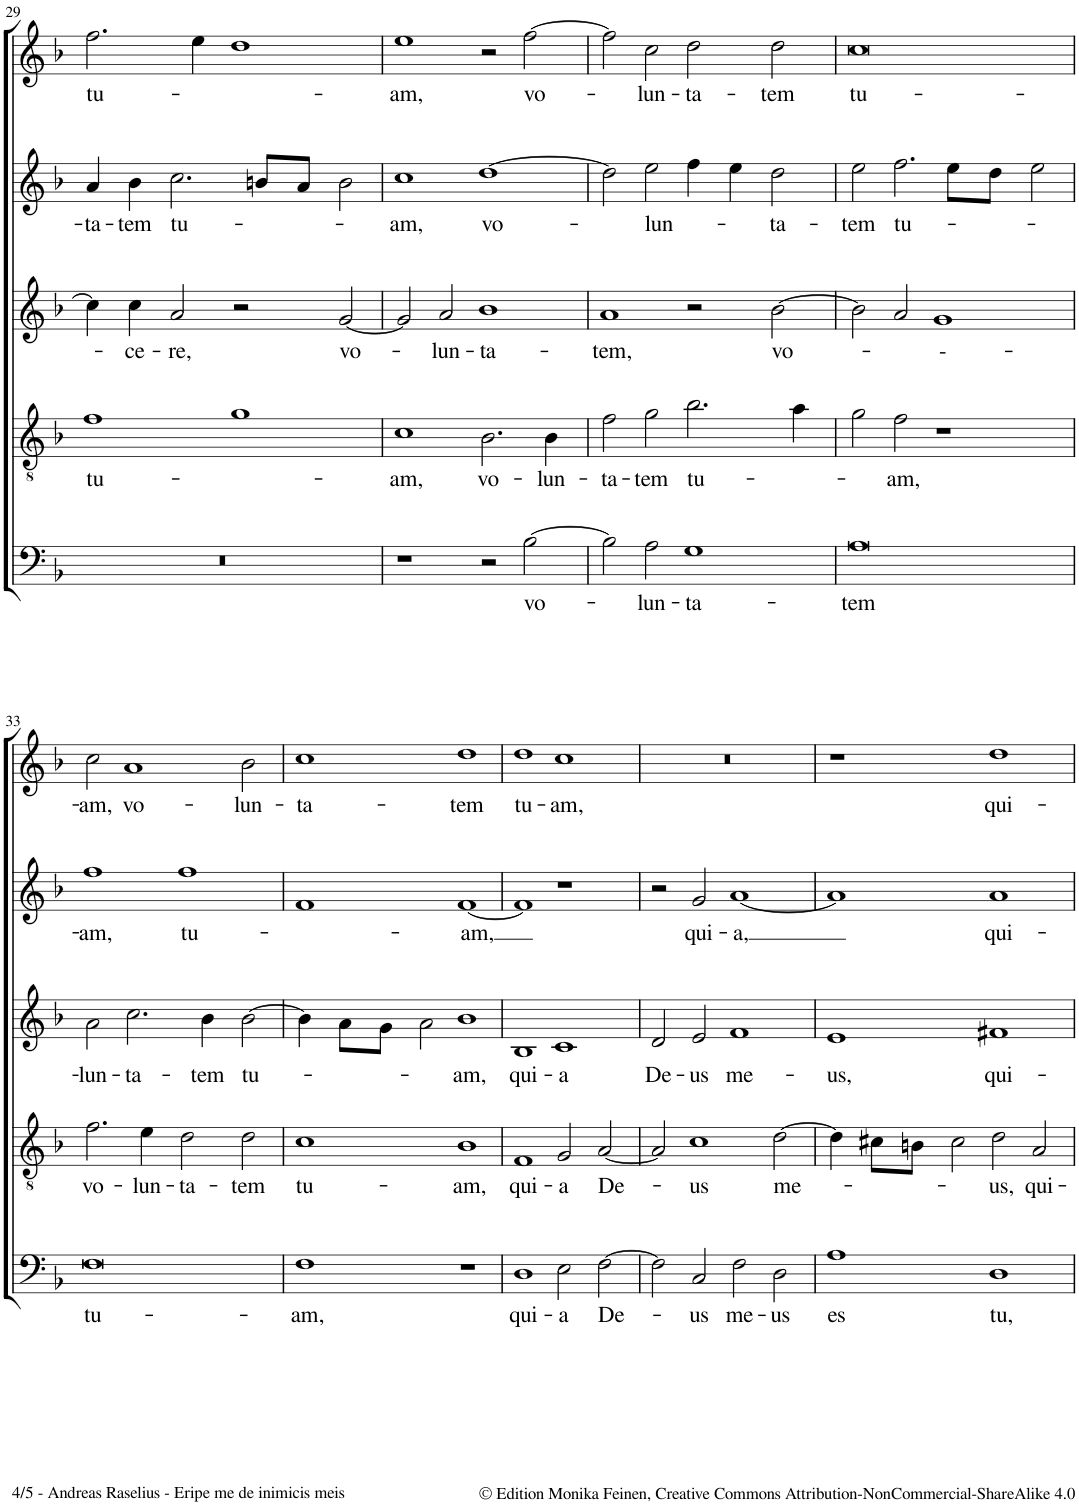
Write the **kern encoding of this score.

**kern	**text	**kern	**text	**kern	**text	**kern	**text	**kern	**text
*part5	*part5	*part4	*part4	*part3	*part3	*part2	*part2	*part1	*part1
*staff5	*staff5	*staff4	*staff4	*staff3	*staff3	*staff2	*staff2	*staff1	*staff1
*I"Bassus	*	*I"Tenor	*	*I"Altus	*	*I"Quintus	*	*I"Cantus	*
!!LO:PB:g=z
*clefF4	*	*clefGv2	*	*clefG2	*	*clefG2	*	*clefG2	*
*k[b-]	*	*k[b-]	*	*k[b-]	*	*k[b-]	*	*k[b-]	*
*M4/2	*	*M4/2	*	*M4/2	*	*M4/2	*	*M4/2	*
*met(c|)	*	*met(c|)	*	*met(c|)	*	*met(c|)	*	*met(c|)	*
=29	=29	=29	=29	=29	=29	=29	=29	=29	=29
!	!	!	!LO:LY:b	!	!	!	!LO:LY:b	!	!LO:LY:b
0r	.	1f	tu-	4cc\]	.	4a/	-ta-	2.ff\	tu-
!	!	!	!	!	!LO:LY:b	!	!LO:LY:b	!	!
.	.	.	.	4cc\	-ce-	4b-\	-tem	.	.
!	!	!	!	!	!LO:LY:b	!	!LO:LY:b	!	!
.	.	.	.	2a/	-re,	2.cc\	tu-	.	.
.	.	.	.	.	.	.	.	4ee\	.
.	.	1g	.	2r	.	.	.	1dd	.
.	.	.	.	.	.	8bn/L	.	.	.
.	.	.	.	.	.	8a/J	.	.	.
!	!	!	!	!	!LO:LY:b	!	!	!	!
.	.	.	.	[2g/	vo-	2b\	.	.	.
=30	=30	=30	=30	=30	=30	=30	=30	=30	=30
!	!	!	!LO:LY:b	!	!	!	!LO:LY:b	!	!LO:LY:b
1r	.	1c	-am,	2g/]	.	1cc	-am,	1ee	-am,
!	!	!	!	!	!LO:LY:b	!	!	!	!
.	.	.	.	2a/	-lun-	.	.	.	.
!	!	!	!LO:LY:b	!	!LO:LY:b	!	!LO:LY:b	!	!
2r	.	2.B-\	vo-	1b-	-ta-	[1dd	vo-	2r	.
!	!LO:LY:b	!	!	!	!	!	!	!	!LO:LY:b
[2B-\	vo-	.	.	.	.	.	.	[2ff\	vo-
!	!	!	!LO:LY:b	!	!	!	!	!	!
.	.	4B-\	-lun-	.	.	.	.	.	.
=31	=31	=31	=31	=31	=31	=31	=31	=31	=31
!	!	!	!LO:LY:b	!	!LO:LY:b	!	!	!	!
2B-\]	.	2f\	-ta-	1a	-tem,	2dd\]	.	2ff\]	.
!	!LO:LY:b	!	!LO:LY:b	!	!	!	!LO:LY:b	!	!LO:LY:b
2A\	-lun-	2g\	-tem	.	.	2ee\	-lun-	2cc\	-lun-
!	!LO:LY:b	!	!LO:LY:b	!	!	!	!	!	!LO:LY:b
1G	-ta-	2.b-\	tu-	2r	.	4ff\	.	2dd\	-ta-
.	.	.	.	.	.	4ee\	.	.	.
!	!	!	!	!	!LO:LY:b	!	!LO:LY:b	!	!LO:LY:b
.	.	.	.	[2b-\	vo-	2dd\	-ta-	2dd\	-tem
.	.	4a\	.	.	.	.	.	.	.
=32	=32	=32	=32	=32	=32	=32	=32	=32	=32
!	!LO:LY:b	!	!	!	!	!	!LO:LY:b	!	!LO:LY:b
0A	-tem	2g\	.	2b-\]	.	2ee\	-tem	0cc	tu-
!	!	!	!LO:LY:b	!	!	!	!LO:LY:b	!	!
.	.	2f\	-am,	2a/	.	2.ff\	tu-	.	.
!	!	!	!	!	!LO:LY:b	!	!	!	!
.	.	1r	.	1g	---	.	.	.	.
.	.	.	.	.	.	8ee\L	.	.	.
.	.	.	.	.	.	8dd\J	.	.	.
.	.	.	.	.	.	2ee\	.	.	.
!!LO:LB:g=z
=33	=33	=33	=33	=33	=33	=33	=33	=33	=33
!	!LO:LY:b	!	!LO:LY:b	!	!LO:LY:b	!	!LO:LY:b	!	!LO:LY:b
0F	tu-	2.f\	vo-	2a\	lun-	1ff	am,	2cc\	am,
!	!	!	!	!	!LO:LY:b	!	!	!	!LO:LY:b
.	.	.	.	2.cc\	-ta-	.	.	1a	vo-
!	!	!	!LO:LY:b	!	!	!	!	!	!
.	.	4e\	-lun-	.	.	.	.	.	.
!	!	!	!LO:LY:b	!	!	!	!LO:LY:b	!	!
.	.	2d\	-ta-	.	.	1ff	tu-	.	.
!	!	!	!	!	!LO:LY:b	!	!	!	!
.	.	.	.	4b-\	-tem	.	.	.	.
!	!	!	!LO:LY:b	!	!LO:LY:b	!	!	!	!LO:LY:b
.	.	2d\	-tem	[2b-\	tu-	.	.	2b-\	-lun-
=34	=34	=34	=34	=34	=34	=34	=34	=34	=34
!	!LO:LY:b	!	!LO:LY:b	!	!	!	!	!	!LO:LY:b
1F	-am,	1c	tu-	4b-\]	.	1f	.	1cc	-ta-
.	.	.	.	8a\L	.	.	.	.	.
.	.	.	.	8g\J	.	.	.	.	.
.	.	.	.	2a\	.	.	.	.	.
!	!	!	!LO:LY:b	!	!LO:LY:b	!	!LO:LY:b	!	!LO:LY:b
1r	.	1B-	-am,	1b-	-am,	[1f	-am,	1dd	-tem
=35	=35	=35	=35	=35	=35	=35	=35	=35	=35
!	!LO:LY:b	!	!LO:LY:b	!	!LO:LY:b	!	!	!	!LO:LY:b
1D	qui-	1F	qui-	1B-	qui-	1f]	.	1dd	tu-
!	!LO:LY:b	!	!LO:LY:b	!	!LO:LY:b	!	!	!	!LO:LY:b
2E\	-a	2G/	-a	1c	-a	1r	.	1cc	-am,
!	!LO:LY:b	!	!LO:LY:b	!	!	!	!	!	!
[2F\	De-	[2A/	De-	.	.	.	.	.	.
=36	=36	=36	=36	=36	=36	=36	=36	=36	=36
!	!	!	!	!	!LO:LY:b	!	!	!	!
2F\]	.	2A/]	.	2d/	De-	2r	.	0r	.
!	!LO:LY:b	!	!LO:LY:b	!	!LO:LY:b	!	!LO:LY:b	!	!
2C/	-us	1c	-us	2e/	-us	2g/	qui-	.	.
!	!LO:LY:b	!	!	!	!LO:LY:b	!	!LO:LY:b	!	!
2F\	me-	.	.	1f	me-	[1a	-a,	.	.
!	!LO:LY:b	!	!LO:LY:b	!	!	!	!	!	!
2D\	-us	[2d\	me-	.	.	.	.	.	.
=37	=37	=37	=37	=37	=37	=37	=37	=37	=37
!	!LO:LY:b	!	!	!	!LO:LY:b	!	!	!	!
1A	es	4d\]	.	1e	-us,	1a]	.	1r	.
.	.	8c#X\L	.	.	.	.	.	.	.
.	.	8Bn\J	.	.	.	.	.	.	.
.	.	2c#\	.	.	.	.	.	.	.
!	!LO:LY:b	!	!LO:LY:b	!	!LO:LY:b	!	!LO:LY:b	!	!LO:LY:b
1D	tu,	2d\	-us,	1f#X	qui-	1a	qui-	1dd	qui-
!	!	!	!LO:LY:b	!	!	!	!	!	!
.	.	2A/	qui-	.	.	.	.	.	.
=	=	=	=	=	=	=	=	=	=
*-	*-	*-	*-	*-	*-	*-	*-	*-	*-
